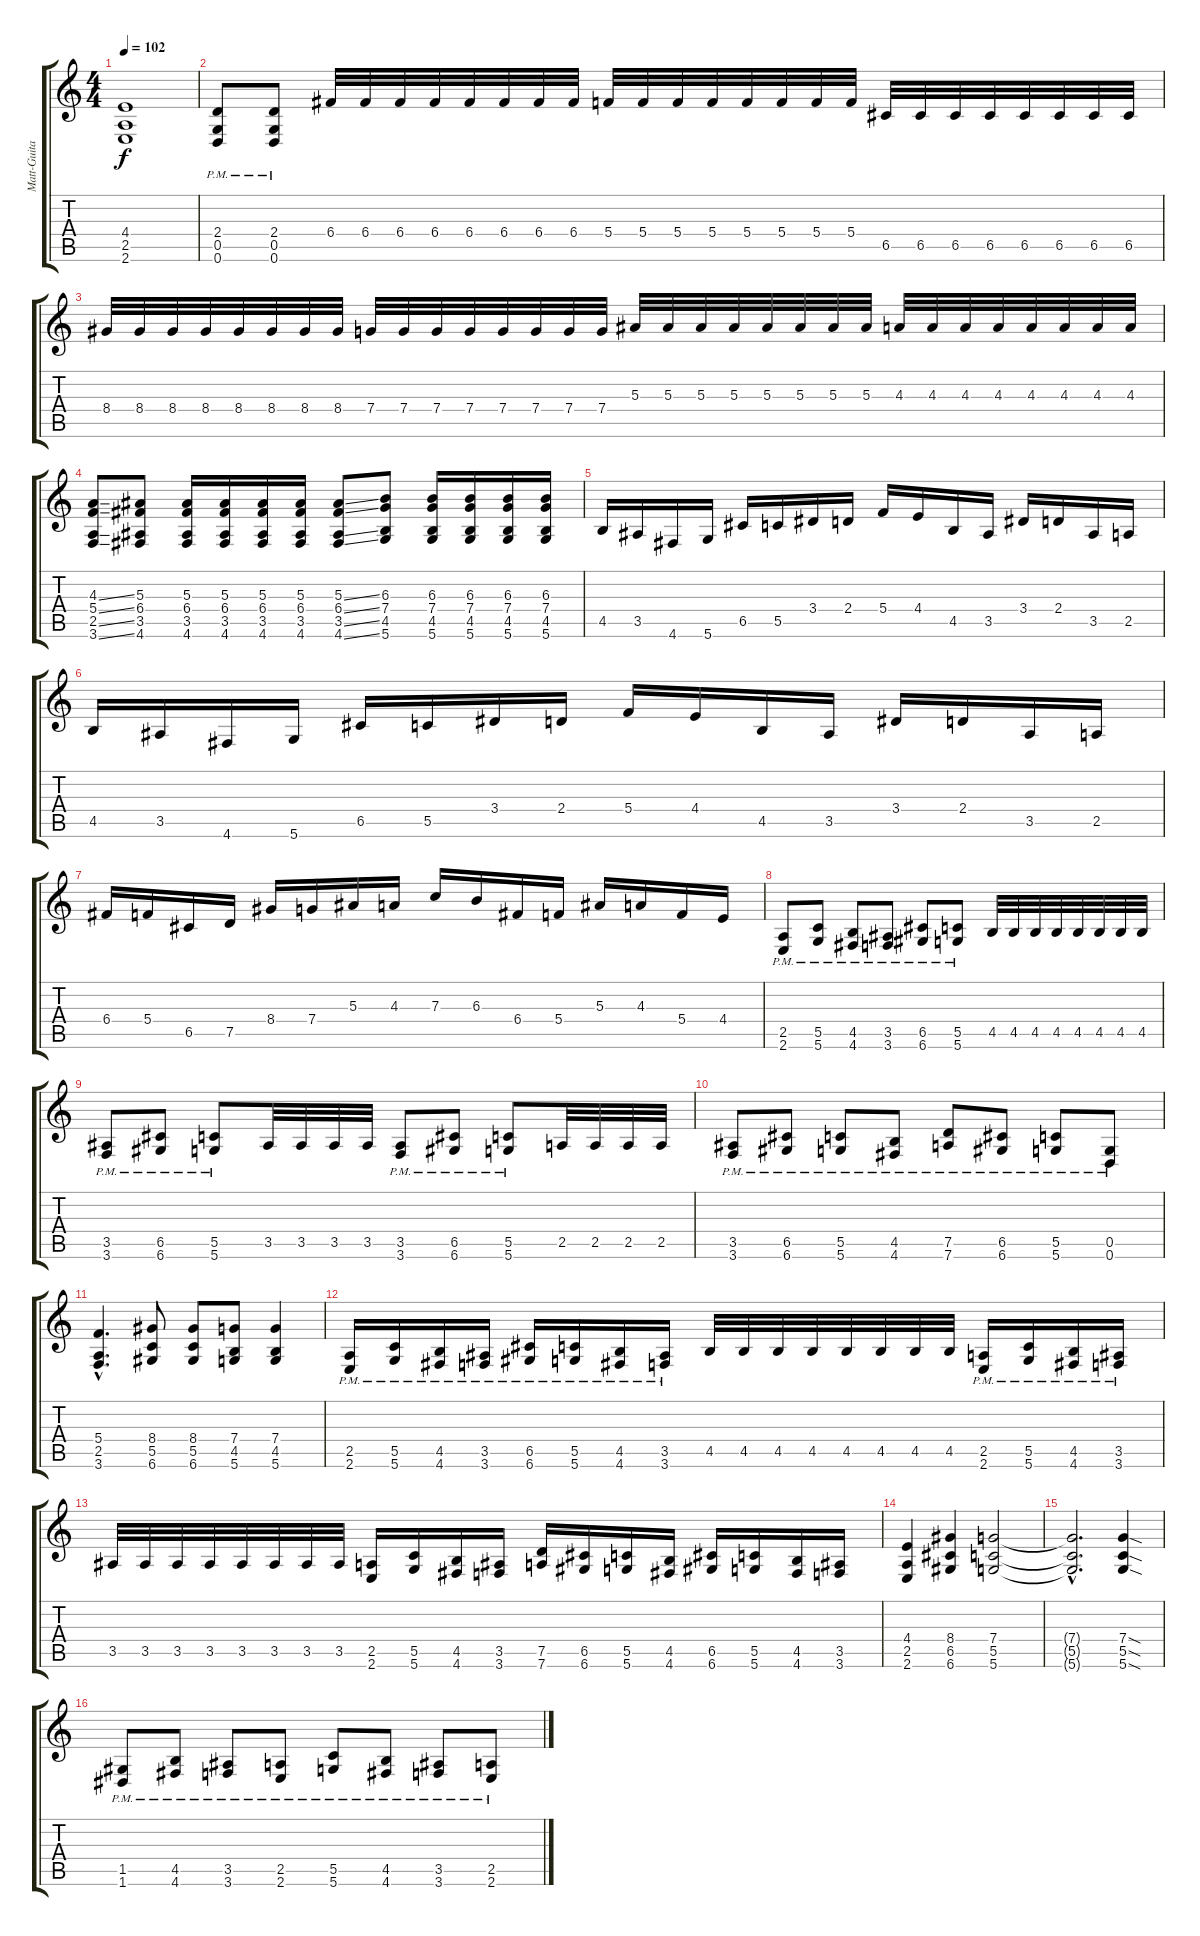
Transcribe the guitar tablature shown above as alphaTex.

\track ("Matt-Guitar" "Matt-Guita") {instrument overdrivenguitar}
\staff {score tabs}
\tuning (D4 A3 F3 C3 G2 D2) {hide}
\ts (4 4)
\tempo 102
\clef g2
\ks c
(4.4 2.5 2.6).1{dy f} |
(2.4{pm} 0.5{pm} 0.6{pm}).8 (2.4{pm} 0.5{pm} 0.6{pm}).8 6.4.32 6.4.32 6.4.32 6.4.32 6.4.32 6.4.32 6.4.32 6.4.32 5.4.32 5.4.32 5.4.32 5.4.32 5.4.32 5.4.32 5.4.32 5.4.32 6.5.32 6.5.32 6.5.32 6.5.32 6.5.32 6.5.32 6.5.32 6.5.32 |
8.4.32 8.4.32 8.4.32 8.4.32 8.4.32 8.4.32 8.4.32 8.4.32 7.4.32 7.4.32 7.4.32 7.4.32 7.4.32 7.4.32 7.4.32 7.4.32 5.3.32 5.3.32 5.3.32 5.3.32 5.3.32 5.3.32 5.3.32 5.3.32 4.3.32 4.3.32 4.3.32 4.3.32 4.3.32 4.3.32 4.3.32 4.3.32 |
(4.3{ss} 5.4{ss} 2.5{ss} 3.6{ss}).8 (5.3 6.4 3.5 4.6).8 (5.3 6.4 3.5 4.6).16 (5.3 6.4 3.5 4.6).16 (5.3 6.4 3.5 4.6).16 (5.3 6.4 3.5 4.6).16 (5.3{ss} 6.4{ss} 3.5{ss} 4.6{ss}).8 (6.3 7.4 4.5 5.6).8 (6.3 7.4 4.5 5.6).16 (6.3 7.4 4.5 5.6).16 (6.3 7.4 4.5 5.6).16 (6.3 7.4 4.5 5.6).16 |
4.5.16 3.5.16 4.6.16 5.6.16 6.5.16 5.5.16 3.4.16 2.4.16 5.4.16 4.4.16 4.5.16 3.5.16 3.4.16 2.4.16 3.5.16 2.5.16 |
4.5.16 3.5.16 4.6.16 5.6.16 6.5.16 5.5.16 3.4.16 2.4.16 5.4.16 4.4.16 4.5.16 3.5.16 3.4.16 2.4.16 3.5.16 2.5.16 |
6.4.16 5.4.16 6.5.16 7.5.16 8.4.16 7.4.16 5.3.16 4.3.16 7.3.16 6.3.16 6.4.16 5.4.16 5.3.16 4.3.16 5.4.16 4.4.16 |
(2.5{pm} 2.6{pm}).8 (5.5{pm} 5.6{pm}).8 (4.5{pm} 4.6{pm}).8 (3.5{pm} 3.6{pm}).8 (6.5{pm} 6.6{pm}).8 (5.5{pm} 5.6{pm}).8 4.5.32 4.5.32 4.5.32 4.5.32 4.5.32 4.5.32 4.5.32 4.5.32 |
(3.5{pm} 3.6{pm}).8 (6.5{pm} 6.6{pm}).8 (5.5{pm} 5.6{pm}).8 3.5.32 3.5.32 3.5.32 3.5.32 (3.5{pm} 3.6{pm}).8 (6.5{pm} 6.6{pm}).8 (5.5{pm} 5.6{pm}).8 2.5.32 2.5.32 2.5.32 2.5.32 |
(3.5{pm} 3.6{pm}).8 (6.5{pm} 6.6{pm}).8 (5.5{pm} 5.6{pm}).8 (4.5{pm} 4.6{pm}).8 (7.5{pm} 7.6{pm}).8 (6.5{pm} 6.6{pm}).8 (5.5{pm} 5.6{pm}).8 (0.5{pm} 0.6{pm}).8 |
(5.4{hac} 2.5{hac} 3.6{hac}).4{d} (8.4 5.5 6.6).8 (8.4 5.5 6.6).8 (7.4 4.5 5.6).8 (7.4 4.5 5.6).4 |
(2.5{pm} 2.6{pm}).16 (5.5{pm} 5.6{pm}).16 (4.5{pm} 4.6{pm}).16 (3.5{pm} 3.6{pm}).16 (6.5{pm} 6.6{pm}).16 (5.5{pm} 5.6{pm}).16 (4.5{pm} 4.6{pm}).16 (3.5{pm} 3.6{pm}).16 4.5.32 4.5.32 4.5.32 4.5.32 4.5.32 4.5.32 4.5.32 4.5.32 (2.5 2.6{pm}).16 (5.5 5.6{pm}).16 (4.5 4.6{pm}).16 (3.5 3.6{pm}).16 |
3.5.32 3.5.32 3.5.32 3.5.32 3.5.32 3.5.32 3.5.32 3.5.32 (2.5 2.6).16 (5.5 5.6).16 (4.5 4.6).16 (3.5 3.6).16 (7.5 7.6).16 (6.5 6.6).16 (5.5 5.6).16 (4.5 4.6).16 (6.5 6.6).16 (5.5 5.6).16 (4.5 4.6).16 (3.5 3.6).16 |
(4.4 2.5 2.6).4 (8.4 6.5 6.6).4 (7.4 5.5 5.6).2 |
(7.4{hac t} 5.5{hac t} 5.6{hac t}).2{d} (7.4{sod} 5.5{sod} 5.6{sod}).4 |
(1.5{pm} 1.6{pm}).8 (4.5{pm} 4.6{pm}).8 (3.5{pm} 3.6{pm}).8 (2.5{pm} 2.6{pm}).8 (5.5{pm} 5.6{pm}).8 (4.5{pm} 4.6{pm}).8 (3.5{pm} 3.6{pm}).8 (2.5{pm} 2.6{pm}).8
